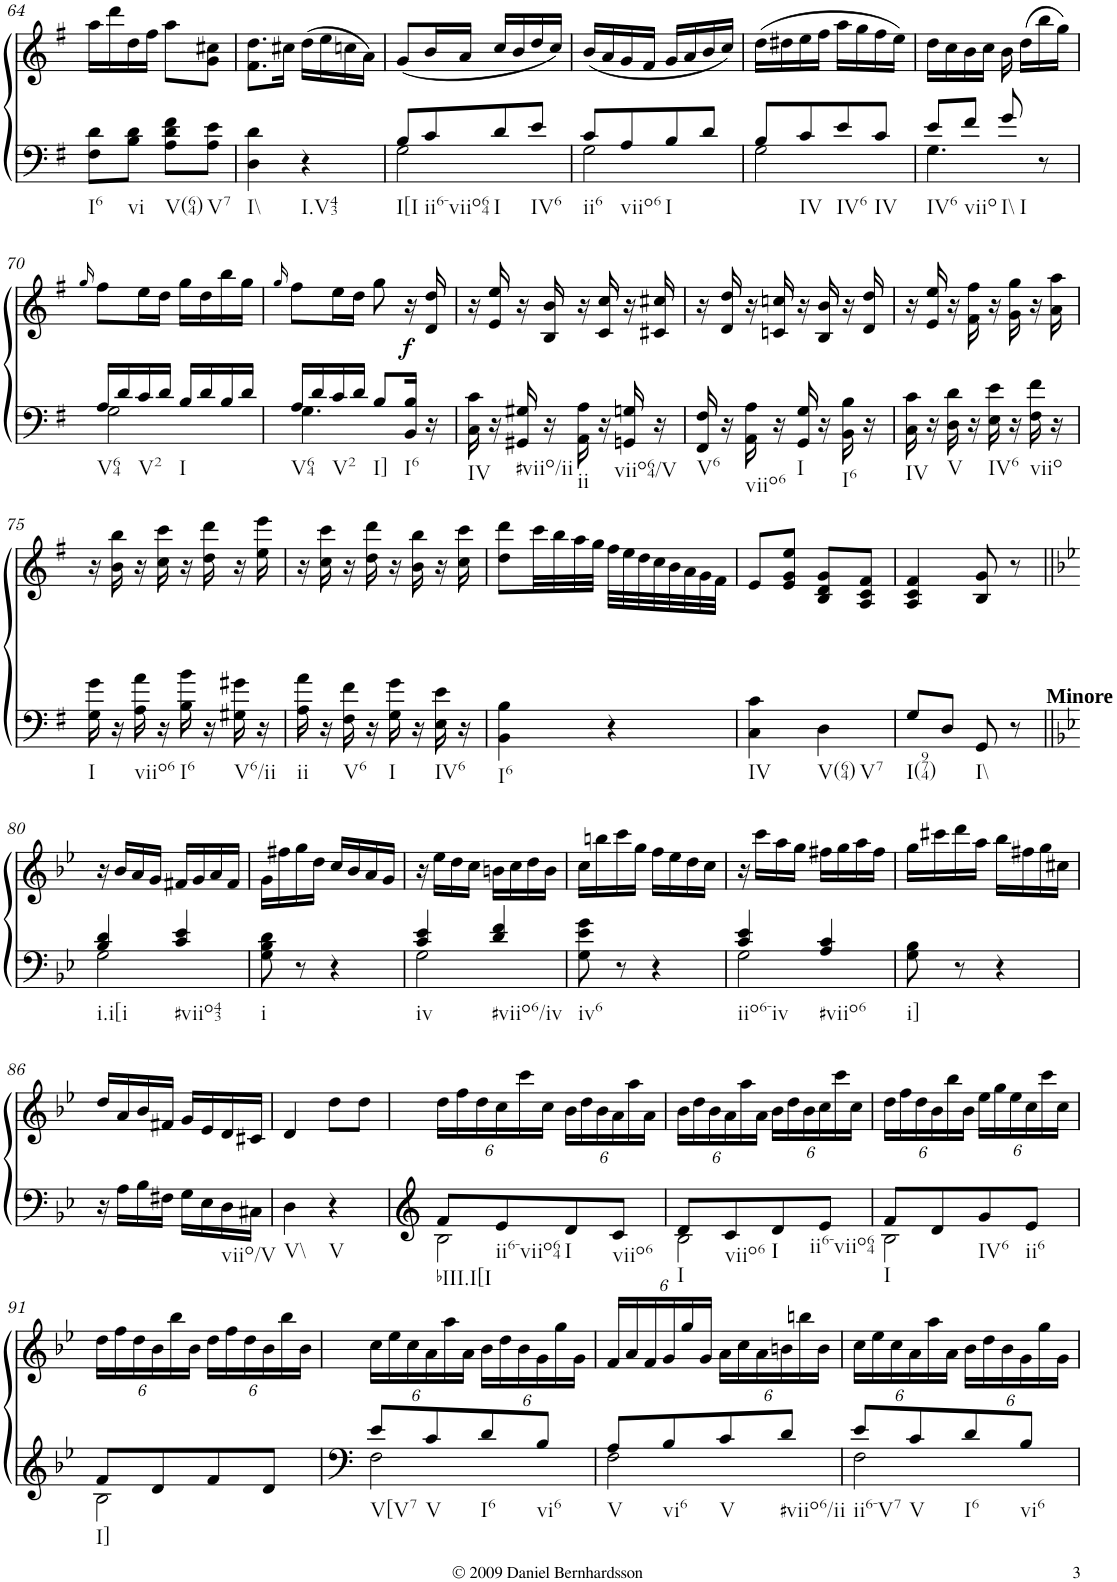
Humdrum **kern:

**kern	**kern	**dynam
*part1	*part1	*part1
*staff2	*staff1	*staff1/2
*I"Piano	*	*
*I'Pno.	*	*
!!LO:PB:g=z
*clefF4	*clefG2	*
*k[f#]	*k[f#]	*
*G:	*G:	*
*M2/4	*M2/4	*
=64	=64	=64
!LO:TX:b:t=I6	!	!
8F#\ 8d\L	16aa\LL	.
.	16ddd\	.
!LO:TX:b:t=vi	!	!
8B\ 8d\J	16dd\	.
.	16ff#\JJ	.
!LO:TX:b:t=V(64)	!	!
8A\ 8d\ 8f#\L	8aa\L	.
!LO:TX:b:t=V7	!	!
8A\ 8e\J	8g\ 8cc#X\J	.
=65	=65	=65
!LO:TX:b:t=I\\	!	!
4D\ 4d\	8.f#\ 8.dd\L	.
.	16cc#X\Jk	.
!LO:TX:b:t=I.V43	!	!
4r	(16dd\LL	.
.	16ee\	.
.	16ccn\	.
.	16a\JJ)	.
=66	=66	=66
*^	*	*
!LO:TX:b:t=I[I	!	!	!
8B/L	2G\	(8g/L	.
!LO:TX:b:t=ii6-viio64	!	!	!
8c/	.	16b/L	.
.	.	16a/JJ	.
!LO:TX:b:t=I	!	!	!
8d/	.	16cc/LL	.
.	.	16b/	.
!LO:TX:b:t=IV6	!	!	!
8e/J	.	16dd/	.
.	.	16cc/JJ)	.
=67	=67	=67	=67
!LO:TX:b:t=ii6	!	!	!
8c/L	2G\	(16b/LL	.
.	.	16a/	.
!LO:TX:b:t=viio6	!	!	!
8A/	.	16g/	.
.	.	16f#/JJ	.
!LO:TX:b:t=I	!	!	!
8B/	.	16g/LL	.
.	.	16a/	.
8d/J	.	16b/	.
.	.	16cc/JJ)	.
=68	=68	=68	=68
8B/L	2G\	(16dd\LL	.
.	.	16dd#X\	.
!LO:TX:b:t=IV	!	!	!
8c/	.	16ee\	.
.	.	16ff#\JJ	.
!LO:TX:b:t=IV6	!	!	!
8e/	.	16aa\LL	.
.	.	16gg\	.
!LO:TX:b:t=IV	!	!	!
8c/J	.	16ff#\	.
.	.	16ee\JJ)	.
=69	=69	=69	=69
!LO:TX:b:t=IV6	!	!	!
8e/L	4.G\	16dd\LL	.
.	.	16cc\	.
!LO:TX:b:t=viio	!	!	!
8f#/J	.	16b\	.
.	.	16cc\JJ	.
!LO:TX:b:t=I\\	!	!	!
!LO:TX:b:t=I	!	!	!
8g/	.	16b\	.
.	.	(16dd\LL	.
8r	8ryy	16bb\	.
.	.	16gg\JJ)	.
!!LO:LB:g=z
=70	=70	=70	=70
.	.	16qgg/	.
!LO:TX:b:t=V64	!	!	!
16A/LL	2G\	8ff#\L	.
16d/	.	.	.
!LO:TX:b:t=V2	!	!	!
16c/	.	16ee\L	.
16d/JJ	.	16dd\JJ	.
!LO:TX:b:t=I	!	!	!
16B/LL	.	16gg\LL	.
16d/	.	16dd\	.
16B/	.	16bb\	.
16d/JJ	.	16gg\JJ	.
=71	=71	=71	=71
.	.	16qgg/	.
!LO:TX:b:t=V64	!	!	!
16A/LL	4.G\	8ff#\L	.
16d/	.	.	.
!LO:TX:b:t=V2	!	!	!
16c/	.	16ee\L	.
16d/JJ	.	16dd\JJ	.
!LO:TX:b:t=I]	!	!	!
8B/L	.	8gg\	.
!LO:TX:b:t=I6	!	!	!
!	!	!	!LO:DY:b
16BB/ 16B/Jk	8ryy	16r	f
16r	.	16d/ 16dd/	.
*v	*v	*	*
=72	=72	=72
!LO:TX:b:t=IV	!	!
16C\ 16c\	16r	.
16r	16e/ 16ee/	.
!LO:TX:b:t=#viio/ii	!	!
16GG#X/ 16G#X/	16r	.
16r	16B/ 16b/	.
!LO:TX:b:t=ii	!	!
16AA\ 16A\	16r	.
16r	16c/ 16cc/	.
!LO:TX:b:t=viio64/V	!	!
16GGn/ 16Gn/	16r	.
16r	16c#X/ 16cc#X/	.
=73	=73	=73
!LO:TX:b:t=V6	!	!
16FF#/ 16F#/	16r	.
16r	16d/ 16dd/	.
!LO:TX:b:t=viio6	!	!
16AA\ 16A\	16r	.
16r	16cn/ 16ccn/	.
!LO:TX:b:t=I	!	!
16GG/ 16G/	16r	.
16r	16B/ 16b/	.
!LO:TX:b:t=I6	!	!
16BB\ 16B\	16r	.
16r	16d/ 16dd/	.
=74	=74	=74
!LO:TX:b:t=IV	!	!
16C\ 16c\	16r	.
16r	16e/ 16ee/	.
!LO:TX:b:t=V	!	!
16D\ 16d\	16r	.
16r	16f#\ 16ff#\	.
!LO:TX:b:t=IV6	!	!
16E\ 16e\	16r	.
16r	16g\ 16gg\	.
!LO:TX:b:t=viio	!	!
16F#\ 16f#\	16r	.
16r	16a\ 16aa\	.
!!LO:LB:g=z
=75	=75	=75
!LO:TX:b:t=I	!	!
16G\ 16g\	16r	.
16r	16b\ 16bb\	.
!LO:TX:b:t=viio6	!	!
16A\ 16a\	16r	.
16r	16cc\ 16ccc\	.
!LO:TX:b:t=I6	!	!
16B\ 16b\	16r	.
16r	16dd\ 16ddd\	.
!LO:TX:b:t=V6/ii	!	!
16G#X\ 16g#X\	16r	.
16r	16ee\ 16eee\	.
=76	=76	=76
!LO:TX:b:t=ii	!	!
16A\ 16a\	16r	.
16r	16cc\ 16ccc\	.
!LO:TX:b:t=V6	!	!
16F#\ 16f#\	16r	.
16r	16dd\ 16ddd\	.
!LO:TX:b:t=I	!	!
16G\ 16g\	16r	.
16r	16b\ 16bb\	.
!LO:TX:b:t=IV6	!	!
16E\ 16e\	16r	.
16r	16cc\ 16ccc\	.
=77	=77	=77
!LO:TX:b:t=I6	!	!
4BB\ 4B\	8dd\ 8ddd\L	.
.	32ccc\LL	.
.	32bb\	.
.	32aa\	.
.	32gg\JJJ	.
4r	32ff#\LLL	.
.	32ee\	.
.	32dd\	.
.	32cc\	.
.	32b\	.
.	32a\	.
.	32g\	.
.	32f#\JJJ	.
=78	=78	=78
!LO:TX:b:t=IV	!	!
4C\ 4c\	8e/L	.
.	8e/ 8g/ 8ee/J	.
!LO:TX:b:t=V(64)	!	!
!LO:TX:b:t=V7	!	!
4D\	8B/ 8d/ 8g/L	.
.	8A/ 8c/ 8f#/J	.
=79	=79	=79
!LO:TX:b:t=I(974)	!	!
8G/L	4A/ 4c/ 4f#/	.
8D/J	.	.
!LO:TX:b:t=I\\	!	!
8GG/	8B/ 8g/	.
!	!LO:TX:b:B:t=Minore	!
8r	8r	.
!!LO:LB:g=z
=80||	=80||	=80||
*k[b-e-]	*k[b-e-]	*
*B-:	*B-:	*
*^	*	*
!LO:TX:b:t=i.i[i	!	!	!
4B-/ 4d/	2G\	16r	.
.	.	16b-/LL	.
.	.	16a/	.
.	.	16g/JJ	.
!LO:TX:b:t=#viio43	!	!	!
4c/ 4e-/	.	16f#X/LL	.
.	.	16g/	.
.	.	16a/	.
.	.	16f#/JJ	.
*v	*v	*	*
=81	=81	=81
!LO:TX:b:t=i	!	!
8G\ 8B-\ 8d\	16g\LL	.
.	16ff#X\	.
8r	16gg\	.
.	16dd\JJ	.
4r	16cc/LL	.
.	16b-/	.
.	16a/	.
.	16g/JJ	.
=82	=82	=82
*^	*	*
!LO:TX:b:t=iv	!	!	!
4c/ 4e-/	2G\	16r	.
.	.	16ee-\LL	.
.	.	16dd\	.
.	.	16cc\JJ	.
!LO:TX:b:t=#viio6/iv	!	!	!
4d/ 4f/	.	16bn\LL	.
.	.	16cc\	.
.	.	16dd\	.
.	.	16b\JJ	.
*v	*v	*	*
=83	=83	=83
!LO:TX:b:t=iv6	!	!
8G\ 8e-\ 8g\	16cc\LL	.
.	16bbn\	.
8r	16ccc\	.
.	16gg\JJ	.
4r	16ff\LL	.
.	16ee-\	.
.	16dd\	.
.	16cc\JJ	.
=84	=84	=84
*^	*	*
!LO:TX:b:t=iio6-iv	!	!	!
4c/ 4e-/	2G\	16r	.
.	.	16ccc\LL	.
.	.	16aa\	.
.	.	16gg\JJ	.
!LO:TX:b:t=#viio6	!	!	!
4A/ 4c/	.	16ff#X\LL	.
.	.	16gg\	.
.	.	16aa\	.
.	.	16ff#\JJ	.
*v	*v	*	*
=85	=85	=85
!LO:TX:b:t=i]	!	!
8G\ 8B-\	16gg\LL	.
.	16ccc#X\	.
8r	16ddd\	.
.	16aa\JJ	.
4r	16bb-\LL	.
.	16ff#X\	.
.	16gg\	.
.	16cc#X\JJ	.
!!LO:LB:g=z
=86	=86	=86
16r	16dd/LL	.
16A\LL	16a/	.
16B-\	16b-/	.
16F#X\JJ	16f#X/JJ	.
16G\LL	16g/LL	.
16E-\	16e-/	.
!LO:TX:b:t=viio/V	!	!
16D\	16d/	.
16C#X\JJ	16c#X/JJ	.
=87	=87	=87
!LO:TX:b:t=V\\	!	!
4D\	4d/	.
!LO:TX:b:t=V	!	!
4r	8dd\L	.
.	8dd\J	.
=88	=88	=88
*^	*	*
*	*	*Xbrackettup	*
!LO:TX:b:t=bIII.I[I	!	!	!
8f/L	2B-\	24dd\LL	.
.	.	24ff\	.
.	.	24dd\	.
!LO:TX:b:t=ii6-viio64	!	!	!
8e-/	.	24cc\	.
.	.	24ccc\	.
.	.	24cc\JJ	.
!LO:TX:b:t=I	!	!	!
8d/	.	24b-\LL	.
.	.	24dd\	.
.	.	24b-\	.
!LO:TX:b:t=viio6	!	!	!
8c/J	.	24a\	.
.	.	24aa\	.
.	.	24a\JJ	.
=89	=89	=89	=89
!LO:TX:b:t=I	!	!	!
8d/L	2B-\	24b-\LL	.
.	.	24dd\	.
.	.	24b-\	.
!LO:TX:b:t=viio6	!	!	!
8c/	.	24a\	.
.	.	24aa\	.
.	.	24a\JJ	.
!LO:TX:b:t=I	!	!	!
8d/	.	24b-\LL	.
.	.	24dd\	.
.	.	24b-\	.
!LO:TX:b:t=ii6-viio64	!	!	!
8e-/J	.	24cc\	.
.	.	24ccc\	.
.	.	24cc\JJ	.
=90	=90	=90	=90
!LO:TX:b:t=I	!	!	!
8f/L	2B-\	24dd\LL	.
.	.	24ff\	.
.	.	24dd\	.
8d/	.	24b-\	.
.	.	24bb-\	.
.	.	24b-\JJ	.
!LO:TX:b:t=IV6	!	!	!
8g/	.	24ee-\LL	.
.	.	24gg\	.
.	.	24ee-\	.
!LO:TX:b:t=ii6	!	!	!
8e-/J	.	24cc\	.
.	.	24ccc\	.
.	.	24cc\JJ	.
!!LO:LB:g=z
=91	=91	=91	=91
!LO:TX:b:t=I]	!	!	!
8f/L	2B-\	24dd\LL	.
.	.	24ff\	.
.	.	24dd\	.
8d/	.	24b-\	.
.	.	24bb-\	.
.	.	24b-\JJ	.
8f/	.	24dd\LL	.
.	.	24ff\	.
.	.	24dd\	.
8d/J	.	24b-\	.
.	.	24bb-\	.
.	.	24b-\JJ	.
=92	=92	=92	=92
!LO:TX:b:t=V[V7	!	!	!
8e-/L	2F\	24cc\LL	.
.	.	24ee-\	.
.	.	24cc\	.
!LO:TX:b:t=V	!	!	!
8c/	.	24a\	.
.	.	24aa\	.
.	.	24a\JJ	.
!LO:TX:b:t=I6	!	!	!
8d/	.	24b-\LL	.
.	.	24dd\	.
.	.	24b-\	.
!LO:TX:b:t=vi6	!	!	!
8B-/J	.	24g\	.
.	.	24gg\	.
.	.	24g\JJ	.
=93	=93	=93	=93
!LO:TX:b:t=V	!	!	!
8A/L	2F\	24f/LL	.
.	.	24a/	.
.	.	24f/	.
!LO:TX:b:t=vi6	!	!	!
8B-/	.	24g/	.
.	.	24gg/	.
.	.	24g/JJ	.
!LO:TX:b:t=V	!	!	!
8c/	.	24a\LL	.
.	.	24cc\	.
.	.	24a\	.
!LO:TX:b:t=#viio6/ii	!	!	!
8d/J	.	24bn\	.
.	.	24bbn\	.
.	.	24b\JJ	.
=94	=94	=94	=94
!LO:TX:b:t=ii6-V7	!	!	!
8e-/L	2F\	24cc\LL	.
.	.	24ee-\	.
.	.	24cc\	.
!LO:TX:b:t=V	!	!	!
8c/	.	24a\	.
.	.	24aa\	.
.	.	24a\JJ	.
!LO:TX:b:t=I6	!	!	!
8d/	.	24b-\LL	.
.	.	24dd\	.
.	.	24b-\	.
!LO:TX:b:t=vi6	!	!	!
8B-/J	.	24g\	.
.	.	24gg\	.
.	.	24g\JJ	.
*v	*v	*	*
=	=	=
*-	*-	*-
